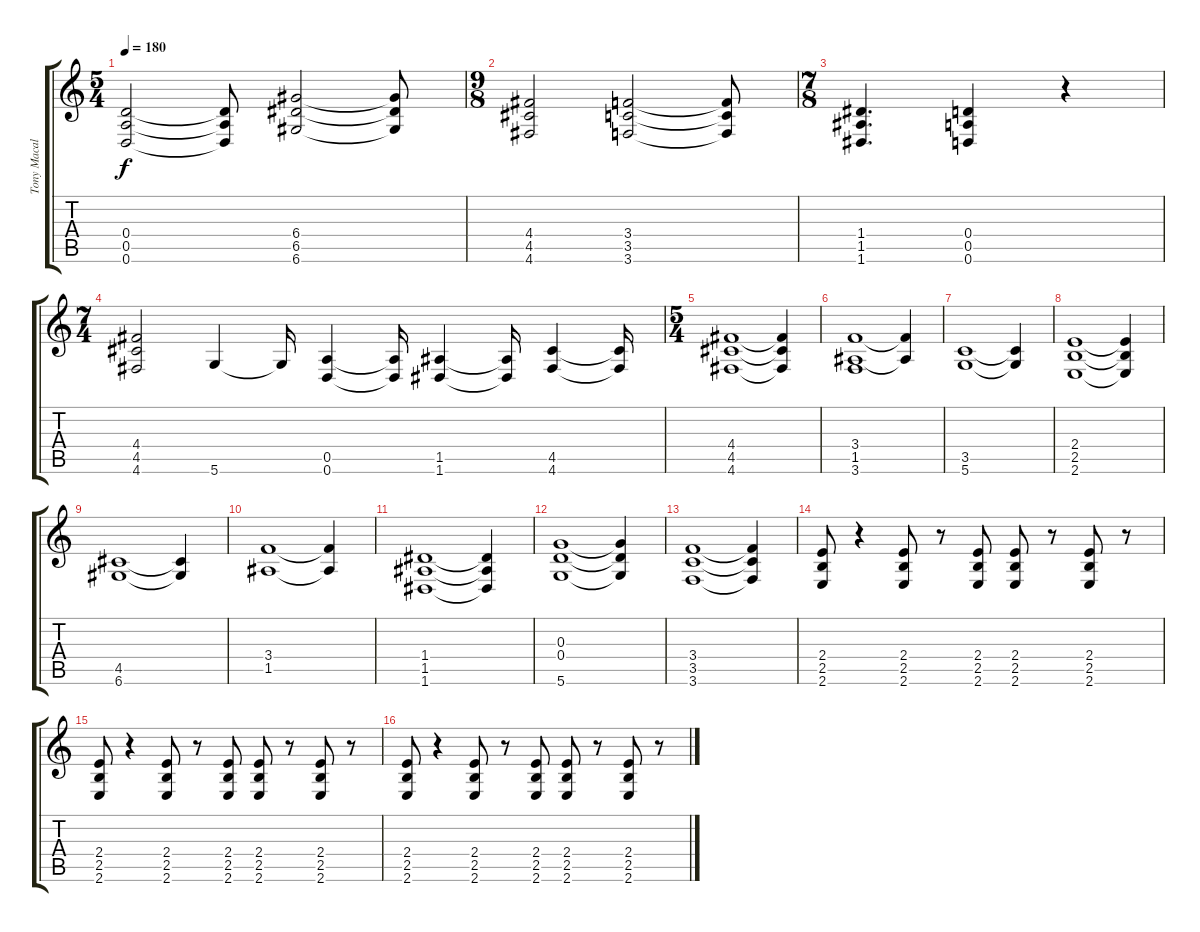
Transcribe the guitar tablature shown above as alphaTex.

\track ("Tony Macalpine" "Tony Macal") {instrument distortionguitar}
\staff {score tabs}
\tuning (E4 B3 G3 D3 A2 D2) {hide}
\ts (5 4)
\tempo 180
\clef g2
\ks c
(0.4 0.5 0.6).2{dy f} (0.4{t} 0.5{t} 0.6{t}).8 (6.4 6.5 6.6).2 (6.4{t} 6.5{t} 6.6{t}).8 |
\ts (9 8)
(4.4 4.5 4.6).2 (3.4 3.5 3.6).2 (3.4{t} 3.5{t} 3.6{t}).8 |
\ts (7 8)
(1.4 1.5 1.6).4{d} (0.4 0.5 0.6).4 r.4 |
\ts (7 4)
(4.4 4.5 4.6).2 5.6.4 5.6{t}.16 (0.5 0.6).4 (0.5{t} 0.6{t}).16 (1.5 1.6).4 (1.5{t} 1.6{t}).16 (4.5 4.6).4 (4.5{t} 4.6{t}).16 |
\ts (5 4)
(4.4 4.5 4.6).1 (4.4{t} 4.5{t} 4.6{t}).4 |
(3.4 1.5 3.6).1 (3.4{t} 1.5{t}).4 |
(3.5 5.6).1 (3.5{t} 5.6{t}).4 |
(2.4 2.5 2.6).1 (2.4{t} 2.5{t} 2.6{t}).4 |
(4.5 6.6).1 (4.5{t} 6.6{t}).4 |
(3.4 1.5).1 (3.4{t} 1.5{t}).4 |
(1.4 1.5 1.6).1 (1.4{t} 1.5{t} 1.6{t}).4 |
(0.3 0.4 5.6).1 (0.3{t} 0.4{t} 5.6{t}).4 |
(3.4 3.5 3.6).1 (3.4{t} 3.5{t} 3.6{t}).4 |
(2.4 2.5 2.6).8 r.4 (2.4 2.5 2.6).8 r.8 (2.4 2.5 2.6).8 (2.4 2.5 2.6).8 r.8 (2.4 2.5 2.6).8 r.8 |
(2.4 2.5 2.6).8 r.4 (2.4 2.5 2.6).8 r.8 (2.4 2.5 2.6).8 (2.4 2.5 2.6).8 r.8 (2.4 2.5 2.6).8 r.8 |
(2.4 2.5 2.6).8 r.4 (2.4 2.5 2.6).8 r.8 (2.4 2.5 2.6).8 (2.4 2.5 2.6).8 r.8 (2.4 2.5 2.6).8 r.8
